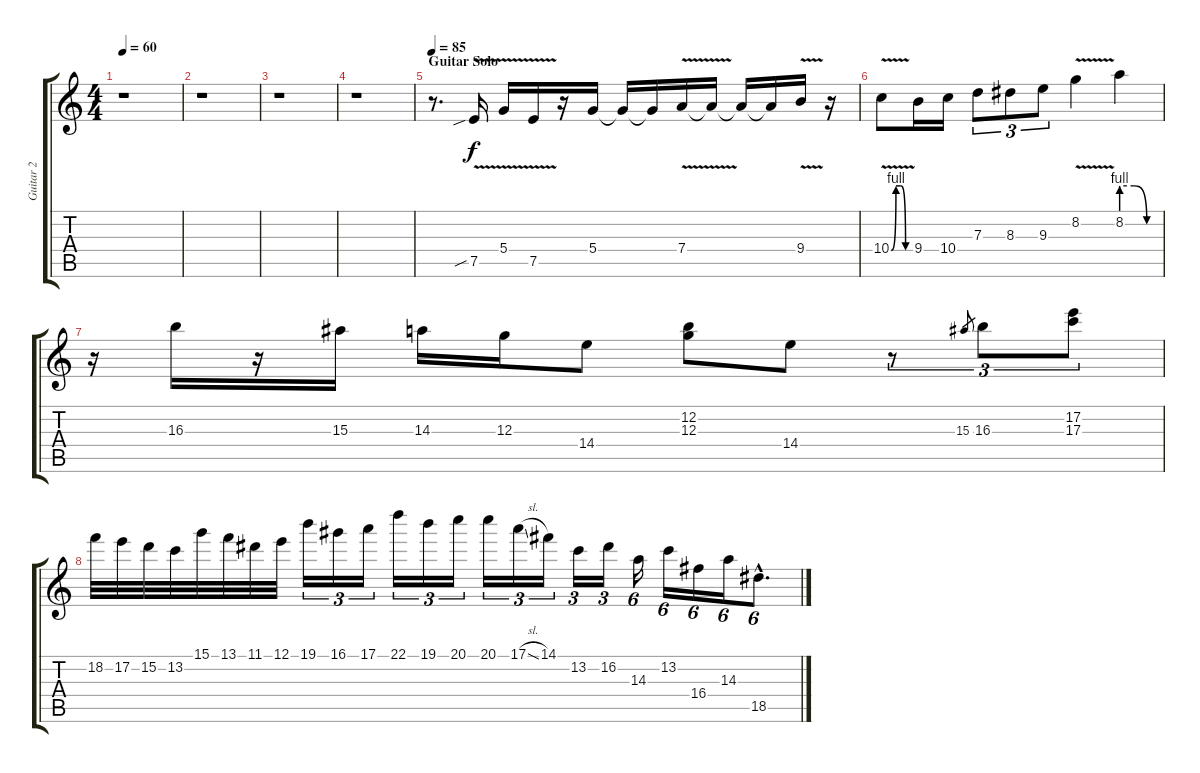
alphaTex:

\track ("Guitar 2" "Guitar 2") {instrument overdrivenguitar}
\staff {score tabs}
\tuning (E4 B3 G3 D3 A2 E2) {hide}
\ts (4 4)
\tempo 60
\clef g2
\ks c
r.1{dy f} |
r.1 |
r.1 |
r.1 |
\section ("" "Guitar Solo")
\tempo 85
r.8{d volume 7 instrument musicbox} 7.5{v sib}.16 5.4{v}.16 7.5{v}.16 r.16 5.4.16 5.4{t}.16 5.4{t}.16 7.4{v}.16 7.4{t}.16 7.4{t}.16 7.4{t}.16 9.4{v}.16 r.16 |
10.4{be (custom 0 0 15 4 30 4 45 0 60 0) v}.8{instrument musicbox} 9.4.16 10.4.16 7.3.8{tu (3 2)} 8.3.8{tu (3 2)} 9.3.8{tu (3 2)} 8.2{v}.4 8.2{be (custom 0 4 20 4 40 0 60 0)}.4 |
r.16 16.3.16 r.16 15.3.16 14.3.16 12.3.16 14.4.8 (12.2 12.3).8 14.4.8 r.8{tu (3 2)} 15.3.8{gr} 16.3.8{tu (3 2)} (17.2 17.3).8{tu (3 2)} |
18.2.32 17.2.32 15.2.32 13.2.32 15.1.32 13.1.32 11.1.32 12.1.32 19.1.16{tu (3 2)} 16.1.16{tu (3 2)} 17.1.16{tu (3 2)} 22.1.16{tu (3 2)} 19.1.16{tu (3 2)} 20.1.16{tu (3 2)} 20.1.16{tu (3 2)} 17.1{sl}.16{tu (3 2)} 14.1.16{tu (3 2)} 13.2.16{tu (3 2)} 16.2.16{tu (3 2)} 14.3.16{tu (6 4)} 13.2.16{tu (6 4)} 16.4.16{tu (6 4)} 14.3.16{tu (6 4)} 18.5{hac}.8{d tu (6 4)}
